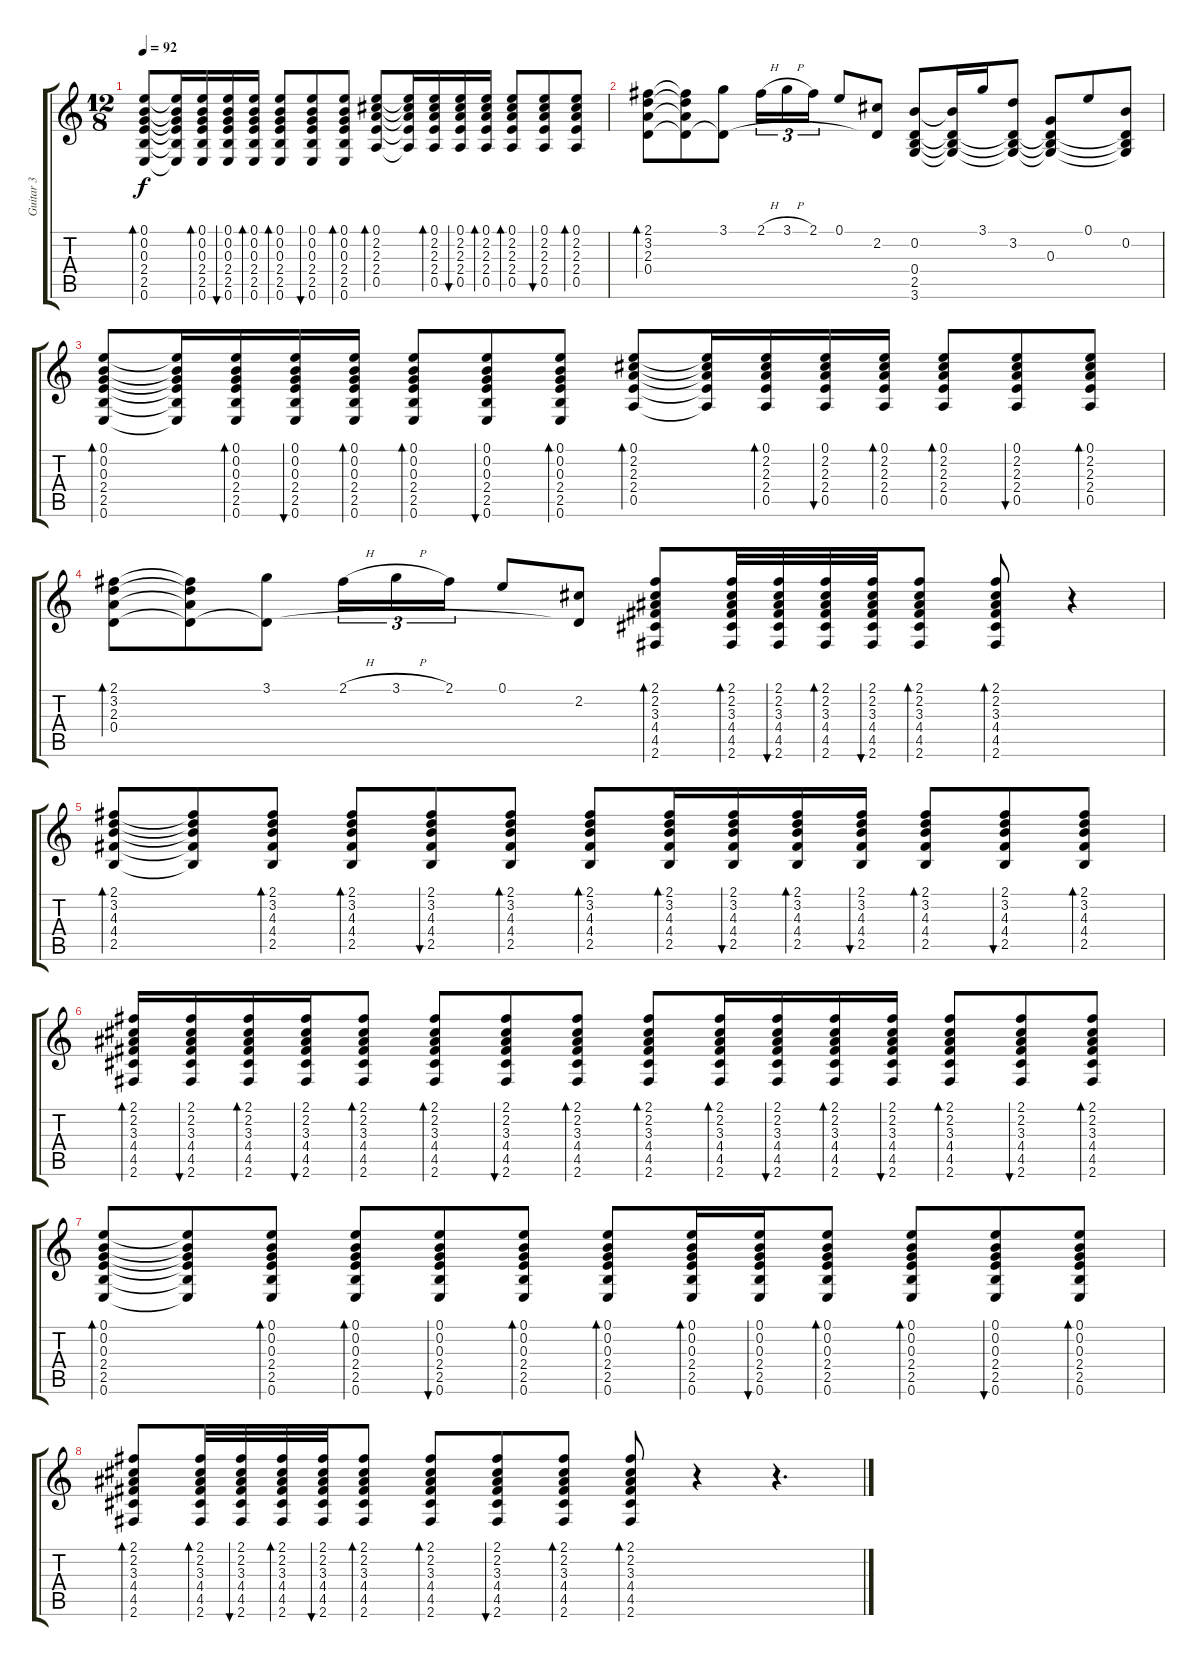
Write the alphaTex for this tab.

\track ("Guitar 3" "Guitar 3") {instrument acousticguitarnylon}
\staff {score tabs}
\tuning (E4 B3 G3 D3 A2 E2) {hide}
\ts (12 8)
\tempo 92
\clef g2
\ks c
(0.1 0.2 0.3 2.4 2.5 0.6).8{bd 30 dy f} (0.1{t} 0.2{t} 0.3{t} 2.4{t} 2.5{t} 0.6{t}).16 (0.1 0.2 0.3 2.4 2.5 0.6).16{bd 30} (0.1 0.2 0.3 2.4 2.5 0.6).16{bu 30} (0.1 0.2 0.3 2.4 2.5 0.6).16{bd 30} (0.1 0.2 0.3 2.4 2.5 0.6).8{bd 30} (0.1 0.2 0.3 2.4 2.5 0.6).8{bu 30} (0.1 0.2 0.3 2.4 2.5 0.6).8{bd 30} (0.1 2.2 2.3 2.4 0.5).8{bd 30} (0.1{t} 2.2{t} 2.3{t} 2.4{t} 0.5{t}).16 (0.1 2.2 2.3 2.4 0.5).16{bd 30} (0.1 2.2 2.3 2.4 0.5).16{bu 30} (0.1 2.2 2.3 2.4 0.5).16{bd 30} (0.1 2.2 2.3 2.4 0.5).8{bd 30} (0.1 2.2 2.3 2.4 0.5).8{bu 30} (0.1 2.2 2.3 2.4 0.5).8{bd 30} |
(2.1 3.2 2.3 0.4).8{bd 30} (2.1{t} 3.2{t} 2.3{t} 0.4{t}).8 (3.1 0.4{t}).8 2.1{h}.16{tu (3 2)} 3.1{h}.16{tu (3 2)} 2.1.16{tu (3 2)} 0.1.8 (2.2 0.4{t}).8 (0.2 0.4 2.5 3.6).8 (0.2{t} 0.4{t} 2.5{t} 3.6{t}).16 3.1.16 (3.2 0.4{t} 2.5{t} 3.6{t}).8 (0.3 0.4{t} 2.5{t} 3.6{t}).8 0.1.8 (0.2 0.4{t} 2.5{t} 3.6{t}).8 |
(0.1 0.2 0.3 2.4 2.5 0.6).8{bd 30} (0.1{t} 0.2{t} 0.3{t} 2.4{t} 2.5{t} 0.6{t}).16 (0.1 0.2 0.3 2.4 2.5 0.6).16{bd 30} (0.1 0.2 0.3 2.4 2.5 0.6).16{bu 30} (0.1 0.2 0.3 2.4 2.5 0.6).16{bd 30} (0.1 0.2 0.3 2.4 2.5 0.6).8{bd 30} (0.1 0.2 0.3 2.4 2.5 0.6).8{bu 30} (0.1 0.2 0.3 2.4 2.5 0.6).8{bd 30} (0.1 2.2 2.3 2.4 0.5).8{bd 30} (0.1{t} 2.2{t} 2.3{t} 2.4{t} 0.5{t}).16 (0.1 2.2 2.3 2.4 0.5).16{bd 30} (0.1 2.2 2.3 2.4 0.5).16{bu 30} (0.1 2.2 2.3 2.4 0.5).16{bd 30} (0.1 2.2 2.3 2.4 0.5).8{bd 30} (0.1 2.2 2.3 2.4 0.5).8{bu 30} (0.1 2.2 2.3 2.4 0.5).8{bd 30} |
(2.1 3.2 2.3 0.4).8{bd 30} (2.1{t} 3.2{t} 2.3{t} 0.4{t}).8 (3.1 0.4{t}).8 2.1{h}.16{tu (3 2)} 3.1{h}.16{tu (3 2)} 2.1.16{tu (3 2)} 0.1.8 (2.2 0.4{t}).8 (2.1 2.2 3.3 4.4 4.5 2.6).8{bd 30} (2.1 2.2 3.3 4.4 4.5 2.6).32{bd 30} (2.1 2.2 3.3 4.4 4.5 2.6).32{bu 30} (2.1 2.2 3.3 4.4 4.5 2.6).32{bd 30} (2.1 2.2 3.3 4.4 4.5 2.6).32{bu 30} (2.1 2.2 3.3 4.4 4.5 2.6).8{bd 30} (2.1 2.2 3.3 4.4 4.5 2.6).8{bd 30} r.4 |
(2.1 3.2 4.3 4.4 2.5).8{bd 30} (2.1{t} 3.2{t} 4.3{t} 4.4{t} 2.5{t}).8 (2.1 3.2 4.3 4.4 2.5).8{bd 30} (2.1 3.2 4.3 4.4 2.5).8{bd 30} (2.1 3.2 4.3 4.4 2.5).8{bu 30} (2.1 3.2 4.3 4.4 2.5).8{bd 30} (2.1 3.2 4.3 4.4 2.5).8{bd 30} (2.1 3.2 4.3 4.4 2.5).16{bd 30} (2.1 3.2 4.3 4.4 2.5).16{bu 30} (2.1 3.2 4.3 4.4 2.5).16{bd 30} (2.1 3.2 4.3 4.4 2.5).16{bu 30} (2.1 3.2 4.3 4.4 2.5).8{bd 30} (2.1 3.2 4.3 4.4 2.5).8{bu 30} (2.1 3.2 4.3 4.4 2.5).8{bd 30} |
(2.1 2.2 3.3 4.4 4.5 2.6).16{bd 30} (2.1 2.2 3.3 4.4 4.5 2.6).16{bu 30} (2.1 2.2 3.3 4.4 4.5 2.6).16{bd 30} (2.1 2.2 3.3 4.4 4.5 2.6).16{bu 30} (2.1 2.2 3.3 4.4 4.5 2.6).8{bd 30} (2.1 2.2 3.3 4.4 4.5 2.6).8{bd 30} (2.1 2.2 3.3 4.4 4.5 2.6).8{bu 30} (2.1 2.2 3.3 4.4 4.5 2.6).8{bd 30} (2.1 2.2 3.3 4.4 4.5 2.6).8{bd 30} (2.1 2.2 3.3 4.4 4.5 2.6).16{bd 30} (2.1 2.2 3.3 4.4 4.5 2.6).16{bu 30} (2.1 2.2 3.3 4.4 4.5 2.6).16{bd 30} (2.1 2.2 3.3 4.4 4.5 2.6).16{bu 30} (2.1 2.2 3.3 4.4 4.5 2.6).8{bd 30} (2.1 2.2 3.3 4.4 4.5 2.6).8{bu 30} (2.1 2.2 3.3 4.4 4.5 2.6).8{bd 30} |
(0.1 0.2 0.3 2.4 2.5 0.6).8{bd 30} (0.1{t} 0.2{t} 0.3{t} 2.4{t} 2.5{t} 0.6{t}).8 (0.1 0.2 0.3 2.4 2.5 0.6).8{bd 30} (0.1 0.2 0.3 2.4 2.5 0.6).8{bd 30} (0.1 0.2 0.3 2.4 2.5 0.6).8{bu 30} (0.1 0.2 0.3 2.4 2.5 0.6).8{bd 30} (0.1 0.2 0.3 2.4 2.5 0.6).8{bd 30} (0.1 0.2 0.3 2.4 2.5 0.6).16{bd 30} (0.1 0.2 0.3 2.4 2.5 0.6).16{bu 30} (0.1 0.2 0.3 2.4 2.5 0.6).8{bd 30} (0.1 0.2 0.3 2.4 2.5 0.6).8{bd 30} (0.1 0.2 0.3 2.4 2.5 0.6).8{bu 30} (0.1 0.2 0.3 2.4 2.5 0.6).8{bd 30} |
(2.1 2.2 3.3 4.4 4.5 2.6).8{bd 30} (2.1 2.2 3.3 4.4 4.5 2.6).32{bd 30} (2.1 2.2 3.3 4.4 4.5 2.6).32{bu 30} (2.1 2.2 3.3 4.4 4.5 2.6).32{bd 30} (2.1 2.2 3.3 4.4 4.5 2.6).32{bu 30} (2.1 2.2 3.3 4.4 4.5 2.6).8{bd 30} (2.1 2.2 3.3 4.4 4.5 2.6).8{bd 30} (2.1 2.2 3.3 4.4 4.5 2.6).8{bu 30} (2.1 2.2 3.3 4.4 4.5 2.6).8{bd 30} (2.1 2.2 3.3 4.4 4.5 2.6).8{bd 30} r.4 r.4{d}
